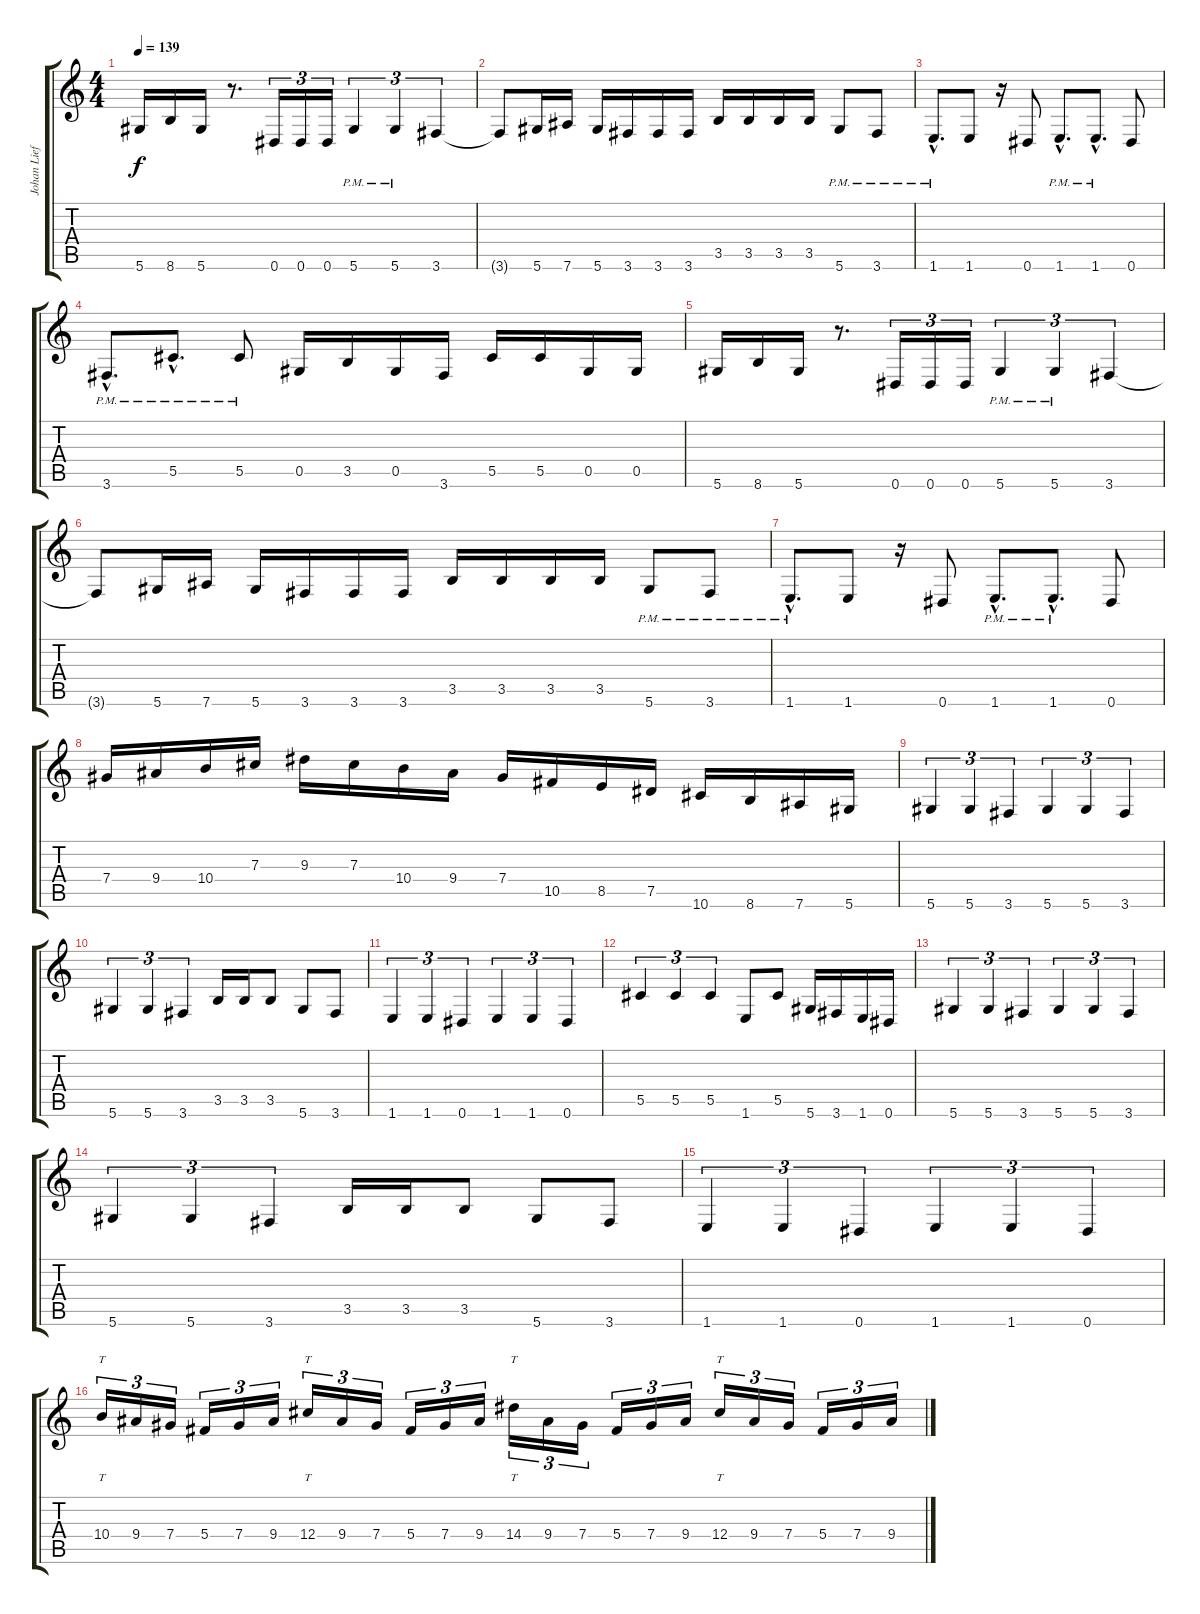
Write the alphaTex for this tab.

\track ("Johan Liefvendahl" "Johan Lief") {instrument overdrivenguitar}
\staff {score tabs}
\tuning (Eb4 Bb3 Gb3 Db3 Ab2 Eb2) {hide}
\ts (4 4)
\tempo 139
\clef g2
\ks c
5.6.16{dy f volume 14 balance 4} 8.6.16 5.6.16 r.8{d} 0.6.16{tu (3 2)} 0.6.16{tu (3 2)} 0.6.16{tu (3 2)} 5.6{pm}.4{tu (3 2)} 5.6{pm}.4{tu (3 2)} 3.6.4{tu (3 2)} |
3.6{t}.8 5.6.16 7.6.16 5.6.16 3.6.16 3.6.16 3.6.16 3.5.16 3.5.16 3.5.16 3.5.16 5.6{pm}.8 3.6{pm}.8 |
1.6{hac pm}.8{d} 1.6.8 r.16 0.6.8 1.6{hac pm}.8{d} 1.6{hac pm}.8{d} 0.6.8 |
3.6{hac pm}.8{d} 5.5{hac pm}.8{d} 5.5{pm}.8 0.5.16 3.5.16 0.5.16 3.6.16 5.5.16 5.5.16 0.5.16 0.5.16 |
5.6.16 8.6.16 5.6.16 r.8{d} 0.6.16{tu (3 2)} 0.6.16{tu (3 2)} 0.6.16{tu (3 2)} 5.6{pm}.4{tu (3 2)} 5.6{pm}.4{tu (3 2)} 3.6.4{tu (3 2)} |
3.6{t}.8 5.6.16 7.6.16 5.6.16 3.6.16 3.6.16 3.6.16 3.5.16 3.5.16 3.5.16 3.5.16 5.6{pm}.8 3.6{pm}.8 |
1.6{hac pm}.8{d} 1.6.8 r.16 0.6.8 1.6{hac pm}.8{d} 1.6{hac pm}.8{d} 0.6.8 |
7.4.16 9.4.16 10.4.16 7.3.16 9.3.16 7.3.16 10.4.16 9.4.16 7.4.16 10.5.16 8.5.16 7.5.16 10.6.16 8.6.16 7.6.16 5.6.16 |
5.6.4{tu (3 2)} 5.6.4{tu (3 2)} 3.6.4{tu (3 2)} 5.6.4{tu (3 2)} 5.6.4{tu (3 2)} 3.6.4{tu (3 2)} |
5.6.4{tu (3 2)} 5.6.4{tu (3 2)} 3.6.4{tu (3 2)} 3.5.16 3.5.16 3.5.8 5.6.8 3.6.8 |
1.6.4{tu (3 2)} 1.6.4{tu (3 2)} 0.6.4{tu (3 2)} 1.6.4{tu (3 2)} 1.6.4{tu (3 2)} 0.6.4{tu (3 2)} |
5.5.4{tu (3 2)} 5.5.4{tu (3 2)} 5.5.4{tu (3 2)} 1.6.8 5.5.8 5.6.16 3.6.16 1.6.16 0.6.16 |
5.6.4{tu (3 2)} 5.6.4{tu (3 2)} 3.6.4{tu (3 2)} 5.6.4{tu (3 2)} 5.6.4{tu (3 2)} 3.6.4{tu (3 2)} |
5.6.4{tu (3 2)} 5.6.4{tu (3 2)} 3.6.4{tu (3 2)} 3.5.16 3.5.16 3.5.8 5.6.8 3.6.8 |
1.6.4{tu (3 2)} 1.6.4{tu (3 2)} 0.6.4{tu (3 2)} 1.6.4{tu (3 2)} 1.6.4{tu (3 2)} 0.6.4{tu (3 2)} |
10.4.16{tt tu (3 2)} 9.4.16{tu (3 2)} 7.4.16{tu (3 2)} 5.4.16{tu (3 2)} 7.4.16{tu (3 2)} 9.4.16{tu (3 2)} 12.4.16{tt tu (3 2)} 9.4.16{tu (3 2)} 7.4.16{tu (3 2)} 5.4.16{tu (3 2)} 7.4.16{tu (3 2)} 9.4.16{tu (3 2)} 14.4.16{tt tu (3 2)} 9.4.16{tu (3 2)} 7.4.16{tu (3 2)} 5.4.16{tu (3 2)} 7.4.16{tu (3 2)} 9.4.16{tu (3 2)} 12.4.16{tt tu (3 2)} 9.4.16{tu (3 2)} 7.4.16{tu (3 2)} 5.4.16{tu (3 2)} 7.4.16{tu (3 2)} 9.4.16{tu (3 2)}
